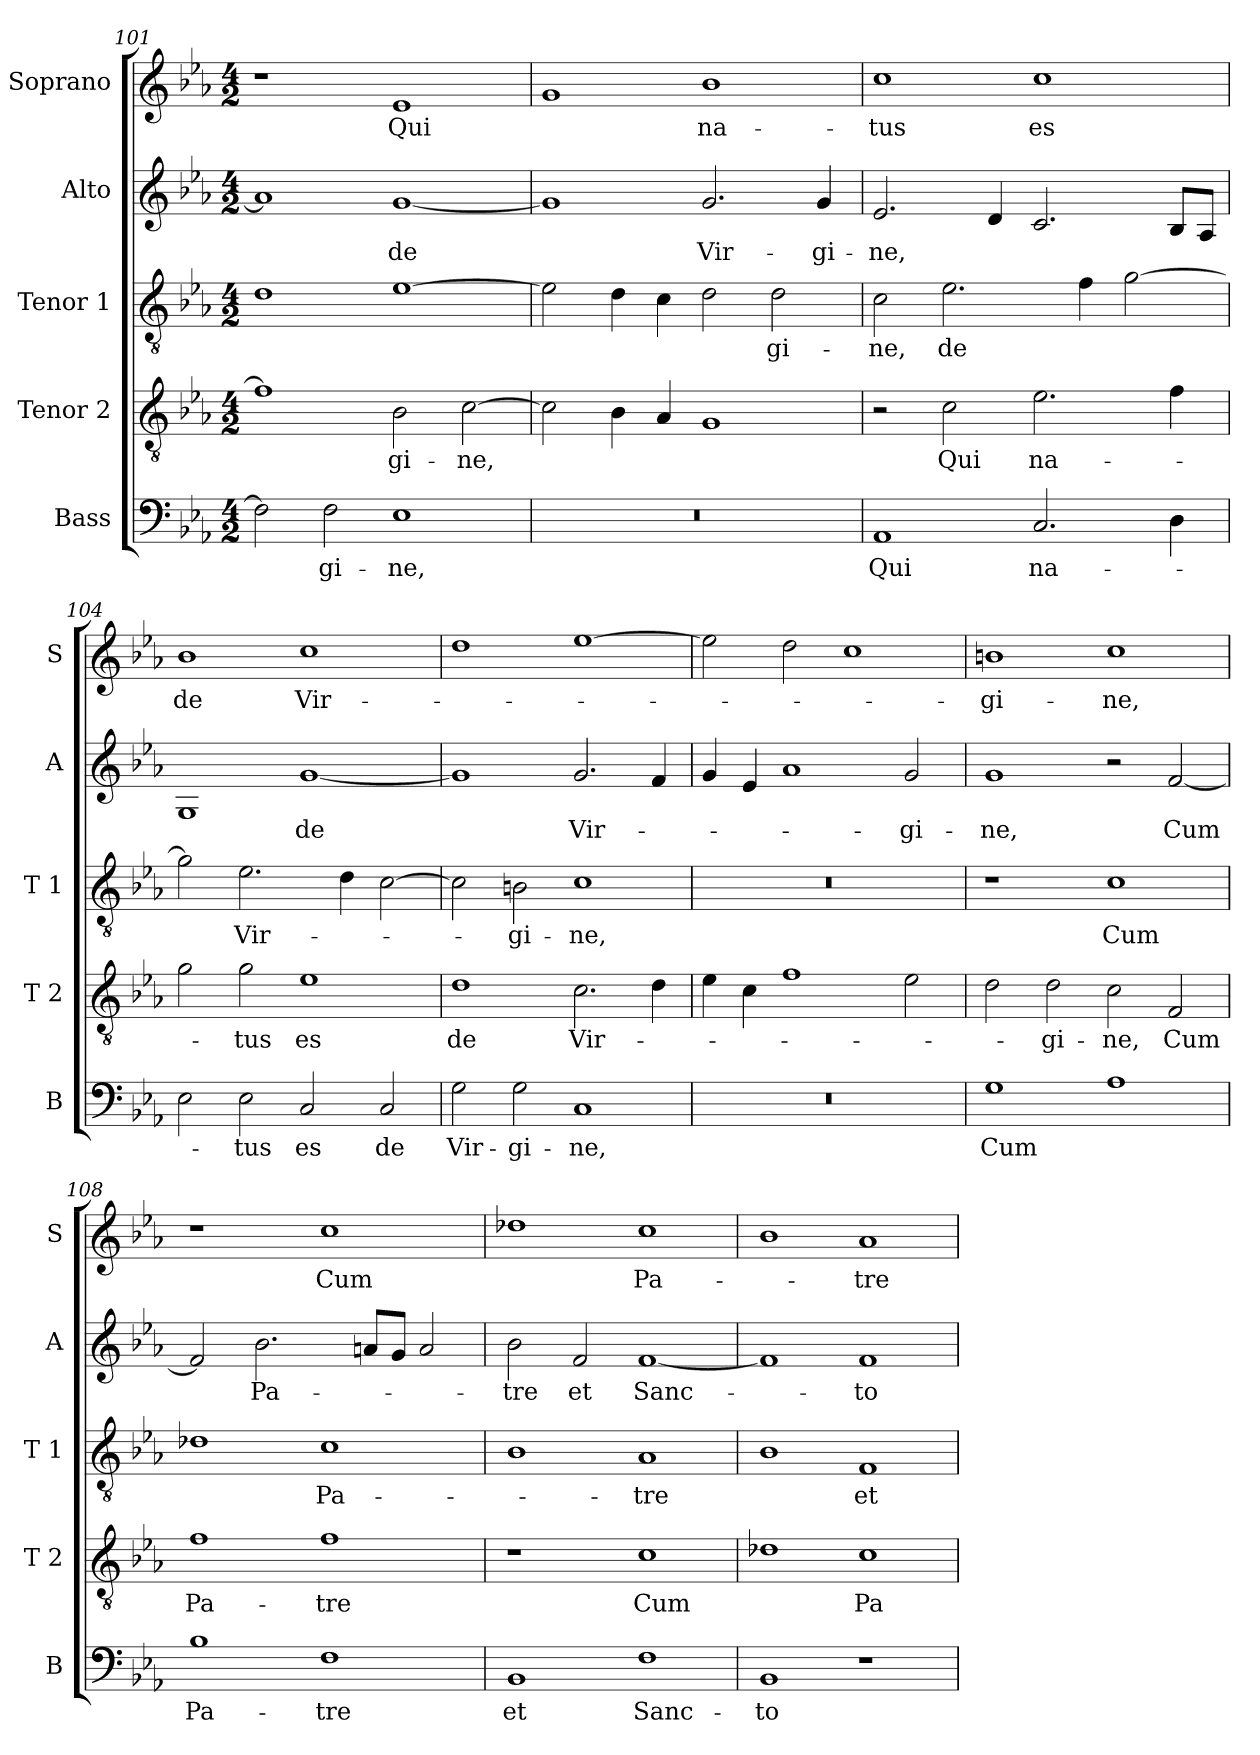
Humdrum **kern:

**kern	**text	**kern	**text	**kern	**text	**kern	**text	**kern	**text
*part5	*part5	*part4	*part4	*part3	*part3	*part2	*part2	*part1	*part1
*staff5	*staff5	*staff4	*staff4	*staff3	*staff3	*staff2	*staff2	*staff1	*staff1
*I"Bass	*	*I"Tenor 2	*	*I"Tenor 1	*	*I"Alto	*	*I"Soprano	*
*I'B	*	*I'T 2	*	*I'T 1	*	*I'A	*	*I'S	*
*clefF4	*	*clefGv2	*	*clefGv2	*	*clefG2	*	*clefG2	*
*k[b-e-a-]	*	*k[b-e-a-]	*	*k[b-e-a-]	*	*k[b-e-a-]	*	*k[b-e-a-]	*
*E-:	*	*E-:	*	*E-:	*	*E-:	*	*E-:	*
*M4/2	*	*M4/2	*	*M4/2	*	*M4/2	*	*M4/2	*
=101	=101	=101	=101	=101	=101	=101	=101	=101	=101
2F\]	.	1f]	.	1d	.	1a-]	.	1r	.
!	!LO:LY:b	!	!	!	!	!	!	!	!
2F\	-gi-	.	.	.	.	.	.	.	.
!	!LO:LY:b	!	!LO:LY:b	!	!	!	!LO:LY:b	!	!LO:LY:b
1E-	-ne,	2B-\	-gi-	[1e-	.	[1g	de	1e-	Qui
!	!	!	!LO:LY:b	!	!	!	!	!	!
.	.	[2c\	-ne,	.	.	.	.	.	.
=102	=102	=102	=102	=102	=102	=102	=102	=102	=102
0r	.	2c\]	.	2e-\]	.	1g]	.	1g	.
.	.	4B-\	.	4d\	.	.	.	.	.
.	.	4A-/	.	4c\	.	.	.	.	.
!	!	!	!	!	!	!	!LO:LY:b	!	!LO:LY:b
.	.	1G	.	2d\	.	2.g/	Vir-	1b-	na-
!	!	!	!	!	!LO:LY:b	!	!	!	!
.	.	.	.	2d\	-gi-	.	.	.	.
!	!	!	!	!	!	!	!LO:LY:b	!	!
.	.	.	.	.	.	4g/	-gi-	.	.
=103	=103	=103	=103	=103	=103	=103	=103	=103	=103
!	!LO:LY:b	!	!	!	!LO:LY:b	!	!LO:LY:b	!	!LO:LY:b
1AA-	Qui	2r	.	2c\	-ne,	2.e-/	-ne,	1cc	-tus
!	!	!	!LO:LY:b	!	!LO:LY:b	!	!	!	!
.	.	2c\	Qui	2.e-\	de	.	.	.	.
.	.	.	.	.	.	4d/	.	.	.
!	!LO:LY:b	!	!LO:LY:b	!	!	!	!	!	!LO:LY:b
2.C/	na-	2.e-\	na-	.	.	2.c/	.	1cc	es
.	.	.	.	4f\	.	.	.	.	.
.	.	.	.	[2g\	.	.	.	.	.
4D\	.	4f\	.	.	.	8B-/L	.	.	.
.	.	.	.	.	.	8A-/J	.	.	.
=104	=104	=104	=104	=104	=104	=104	=104	=104	=104
!	!	!	!	!	!	!	!	!	!LO:LY:b
2E-\	.	2g\	.	2g\]	.	1G	.	1b-	de
!	!LO:LY:b	!	!LO:LY:b	!	!LO:LY:b	!	!	!	!
2E-\	-tus	2g\	-tus	2.e-\	Vir-	.	.	.	.
!	!LO:LY:b	!	!LO:LY:b	!	!	!	!LO:LY:b	!	!LO:LY:b
2C/	es	1e-	es	.	.	[1g	de	1cc	Vir-
.	.	.	.	4d\	.	.	.	.	.
!	!LO:LY:b	!	!	!	!	!	!	!	!
2C/	de	.	.	[2c\	.	.	.	.	.
!!LO:PB:g=z
=105	=105	=105	=105	=105	=105	=105	=105	=105	=105
!	!LO:LY:b	!	!LO:LY:b	!	!	!	!	!	!
2G\	Vir-	1d	de	2c\]	.	1g]	.	1dd	.
!	!LO:LY:b	!	!	!	!LO:LY:b	!	!	!	!
2G\	-gi-	.	.	2Bn\	-gi-	.	.	.	.
!	!LO:LY:b	!	!LO:LY:b	!	!LO:LY:b	!	!LO:LY:b	!	!
1C	-ne,	2.c\	Vir-	1c	-ne,	2.g/	Vir-	[1ee-	.
.	.	4d\	.	.	.	4f/	.	.	.
=106	=106	=106	=106	=106	=106	=106	=106	=106	=106
0r	.	4e-\	.	0r	.	4g/	.	2ee-\]	.
.	.	4c\	.	.	.	4e-/	.	.	.
.	.	1f	.	.	.	1a-	.	2dd\	.
.	.	.	.	.	.	.	.	1cc	.
!	!	!	!	!	!	!	!LO:LY:b	!	!
.	.	2e-\	.	.	.	2g/	-gi-	.	.
=107	=107	=107	=107	=107	=107	=107	=107	=107	=107
!	!LO:LY:b	!	!	!	!	!	!LO:LY:b	!	!LO:LY:b
1G	Cum	2d\	.	1r	.	1g	-ne,	1bn	-gi-
!	!	!	!LO:LY:b	!	!	!	!	!	!
.	.	2d\	-gi-	.	.	.	.	.	.
!	!	!	!LO:LY:b	!	!LO:LY:b	!	!	!	!LO:LY:b
1A-	.	2c\	-ne,	1c	Cum	2r	.	1cc	-ne,
!	!	!	!LO:LY:b	!	!	!	!LO:LY:b	!	!
.	.	2F/	Cum	.	.	[2f/	Cum	.	.
=108	=108	=108	=108	=108	=108	=108	=108	=108	=108
!	!LO:LY:b	!	!LO:LY:b	!	!	!	!	!	!
1B-	Pa-	1f	Pa-	1d-X	.	2f/]	.	1r	.
!	!	!	!	!	!	!	!LO:LY:b	!	!
.	.	.	.	.	.	2.b-\	Pa-	.	.
!	!LO:LY:b	!	!LO:LY:b	!	!LO:LY:b	!	!	!	!LO:LY:b
1F	-tre	1f	-tre	1c	Pa-	.	.	1cc	Cum
.	.	.	.	.	.	8an/L	.	.	.
.	.	.	.	.	.	8g/J	.	.	.
.	.	.	.	.	.	2a/	.	.	.
=109	=109	=109	=109	=109	=109	=109	=109	=109	=109
!	!LO:LY:b	!	!	!	!	!	!LO:LY:b	!	!
1BB-	et	1r	.	1B-	.	2b-\	-tre	1dd-X	.
!	!	!	!	!	!	!	!LO:LY:b	!	!
.	.	.	.	.	.	2f/	et	.	.
!	!LO:LY:b	!	!LO:LY:b	!	!LO:LY:b	!	!LO:LY:b	!	!LO:LY:b
1F	Sanc-	1c	Cum	1A-	-tre	[1f	Sanc-	1cc	Pa-
!!LO:LB:g=z
=110	=110	=110	=110	=110	=110	=110	=110	=110	=110
!	!LO:LY:b	!	!	!	!	!	!	!	!
1BB-	-to	1d-X	.	1B-	.	1f]	.	1b-	.
!	!	!	!LO:LY:b	!	!LO:LY:b	!	!LO:LY:b	!	!LO:LY:b
1r	.	1c	Pa-	1F	et	1f	-to	1a-	-tre
=	=	=	=	=	=	=	=	=	=
*-	*-	*-	*-	*-	*-	*-	*-	*-	*-
